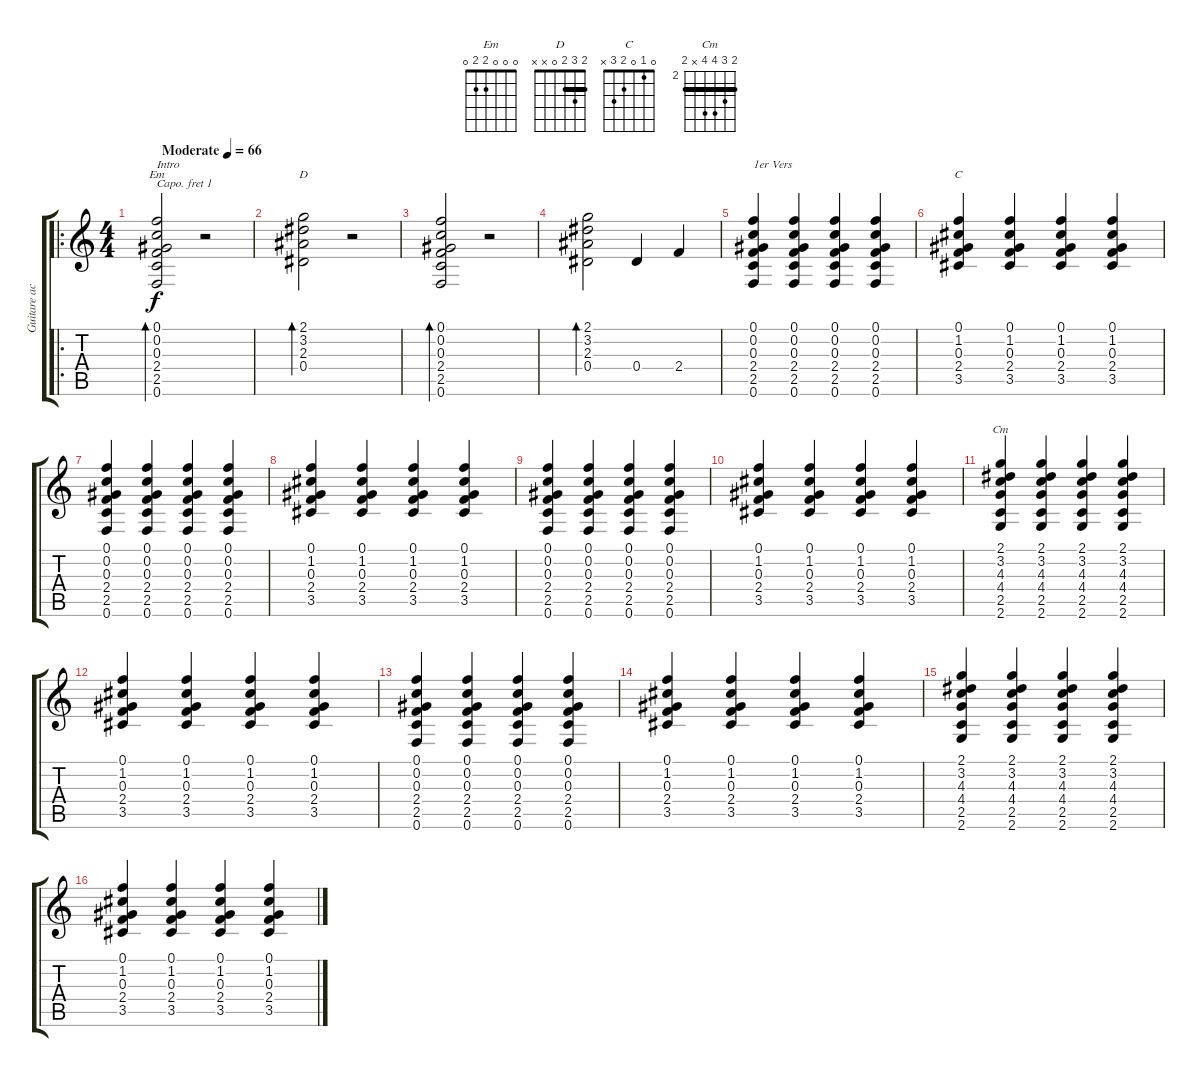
\track ("Guitare acoustique" "Guitare ac") {instrument acousticguitarsteel}
\staff {score tabs}
\capo 1
\tuning (E4 B3 G3 D3 A2 E2) {hide}
\chord ("Em" 0 0 0 2 2 0)
\chord ("D" 2 3 2 0 x x) {barre 2}
\chord ("C" 0 1 0 2 3 x)
\chord ("Cm" 3 4 5 5 x 3) {firstfret 2 barre 3}
\ro
\ts (4 4)
\tempo (66 "Moderate")
\clef g2
\ks c
(0.1 0.2 0.3 2.4 2.5 0.6).2{bd 60 ch "Em" txt "Intro" dy f instrument acousticguitarsteel} r.2 |
(2.1 3.2 2.3 0.4).2{bd 60 ch "D"} r.2 |
(0.1 0.2 0.3 2.4 2.5 0.6).2{bd 60} r.2 |
(2.1 3.2 2.3 0.4).2{bd 60} 0.4.4 2.4.4 |
(0.1 0.2 0.3 2.4 2.5 0.6).4{txt "1er Vers"} (0.1 0.2 0.3 2.4 2.5 0.6).4 (0.1 0.2 0.3 2.4 2.5 0.6).4 (0.1 0.2 0.3 2.4 2.5 0.6).4 |
(0.1 1.2 0.3 2.4 3.5).4{ch "C"} (0.1 1.2 0.3 2.4 3.5).4 (0.1 1.2 0.3 2.4 3.5).4 (0.1 1.2 0.3 2.4 3.5).4 |
(0.1 0.2 0.3 2.4 2.5 0.6).4 (0.1 0.2 0.3 2.4 2.5 0.6).4 (0.1 0.2 0.3 2.4 2.5 0.6).4 (0.1 0.2 0.3 2.4 2.5 0.6).4 |
(0.1 1.2 0.3 2.4 3.5).4 (0.1 1.2 0.3 2.4 3.5).4 (0.1 1.2 0.3 2.4 3.5).4 (0.1 1.2 0.3 2.4 3.5).4 |
(0.1 0.2 0.3 2.4 2.5 0.6).4 (0.1 0.2 0.3 2.4 2.5 0.6).4 (0.1 0.2 0.3 2.4 2.5 0.6).4 (0.1 0.2 0.3 2.4 2.5 0.6).4 |
(0.1 1.2 0.3 2.4 3.5).4 (0.1 1.2 0.3 2.4 3.5).4 (0.1 1.2 0.3 2.4 3.5).4 (0.1 1.2 0.3 2.4 3.5).4 |
(2.1 3.2 4.3 4.4 2.5 2.6).4{ch "Cm"} (2.1 3.2 4.3 4.4 2.5 2.6).4 (2.1 3.2 4.3 4.4 2.5 2.6).4 (2.1 3.2 4.3 4.4 2.5 2.6).4 |
(0.1 1.2 0.3 2.4 3.5).4 (0.1 1.2 0.3 2.4 3.5).4 (0.1 1.2 0.3 2.4 3.5).4 (0.1 1.2 0.3 2.4 3.5).4 |
(0.1 0.2 0.3 2.4 2.5 0.6).4 (0.1 0.2 0.3 2.4 2.5 0.6).4 (0.1 0.2 0.3 2.4 2.5 0.6).4 (0.1 0.2 0.3 2.4 2.5 0.6).4 |
(0.1 1.2 0.3 2.4 3.5).4 (0.1 1.2 0.3 2.4 3.5).4 (0.1 1.2 0.3 2.4 3.5).4 (0.1 1.2 0.3 2.4 3.5).4 |
(2.1 3.2 4.3 4.4 2.5 2.6).4 (2.1 3.2 4.3 4.4 2.5 2.6).4 (2.1 3.2 4.3 4.4 2.5 2.6).4 (2.1 3.2 4.3 4.4 2.5 2.6).4 |
(0.1 1.2 0.3 2.4 3.5).4 (0.1 1.2 0.3 2.4 3.5).4 (0.1 1.2 0.3 2.4 3.5).4 (0.1 1.2 0.3 2.4 3.5).4
